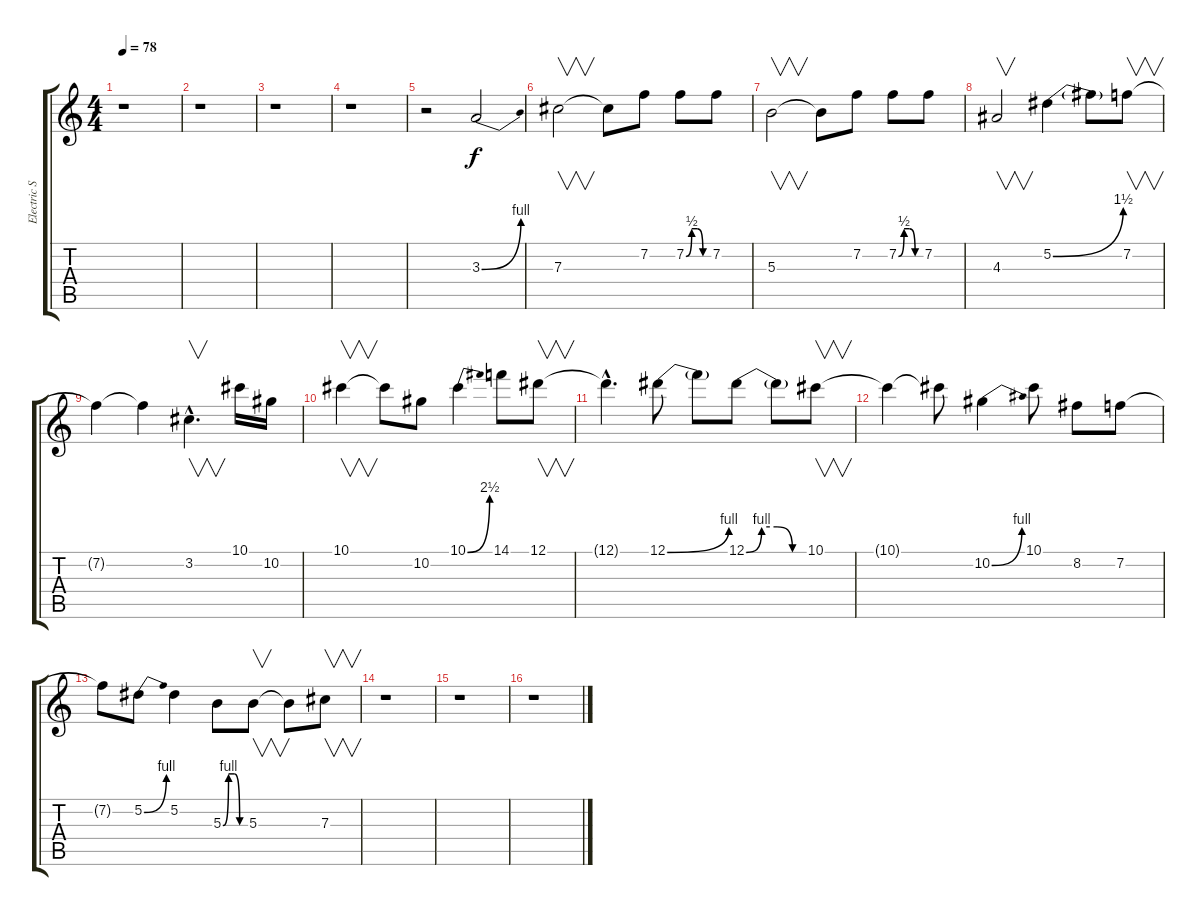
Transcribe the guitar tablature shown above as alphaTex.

\track ("Electric Slide+Solo" "Electric S") {instrument overdrivenguitar}
\staff {score tabs}
\tuning (Eb4 Bb3 Gb3 Db3 Ab2 Eb2) {hide}
\ts (4 4)
\tempo 78
\clef g2
\ks c
r.1{dy f} |
r.1 |
r.1 |
r.1 |
r.2 3.3{be (bend 0 0 60 4)}.2 |
7.3.2{v} 7.3{t}.8 7.2.8 7.2{be (custom 0 0 15 2 30 2 45 0 60 0)}.8 7.2.8 |
5.3.2{v} 5.3{t}.8 7.2.8 7.2{be (custom 0 0 15 2 30 2 45 0 60 0)}.8 7.2.8 |
4.3.2{v} 5.2{be (bend 0 0 60 6)}.4 5.2{t}.8 7.2.8{v} |
7.2{t}.4 7.2{t}.4 3.2{hac}.4{v d} 10.1.16 10.2.16 |
10.1.4{v} 10.1{t}.8 10.2.8 10.1{be (bend 0 0 60 10)}.4 14.1.8 12.1.8{v} |
12.1{hac t}.4{d} 12.1{be (bend 0 0 60 4)}.8 12.1{t}.8 12.1{be (custom 0 0 15 4 30 4 45 0 60 0)}.8 12.1{t}.8 10.1.8{v} |
10.1{t}.4 10.1{t}.8 10.2{be (bend 0 0 60 4)}.4 10.1.8 8.2.8 7.2.8 |
7.2{t}.8 5.2{be (bend 0 0 60 4)}.8 5.2.4 5.3{be (custom 0 0 15 4 30 4 45 0 60 0)}.8 5.3.8{v} 5.3{t}.8 7.3.8{v} |
r.1 |
r.1 |
r.1
